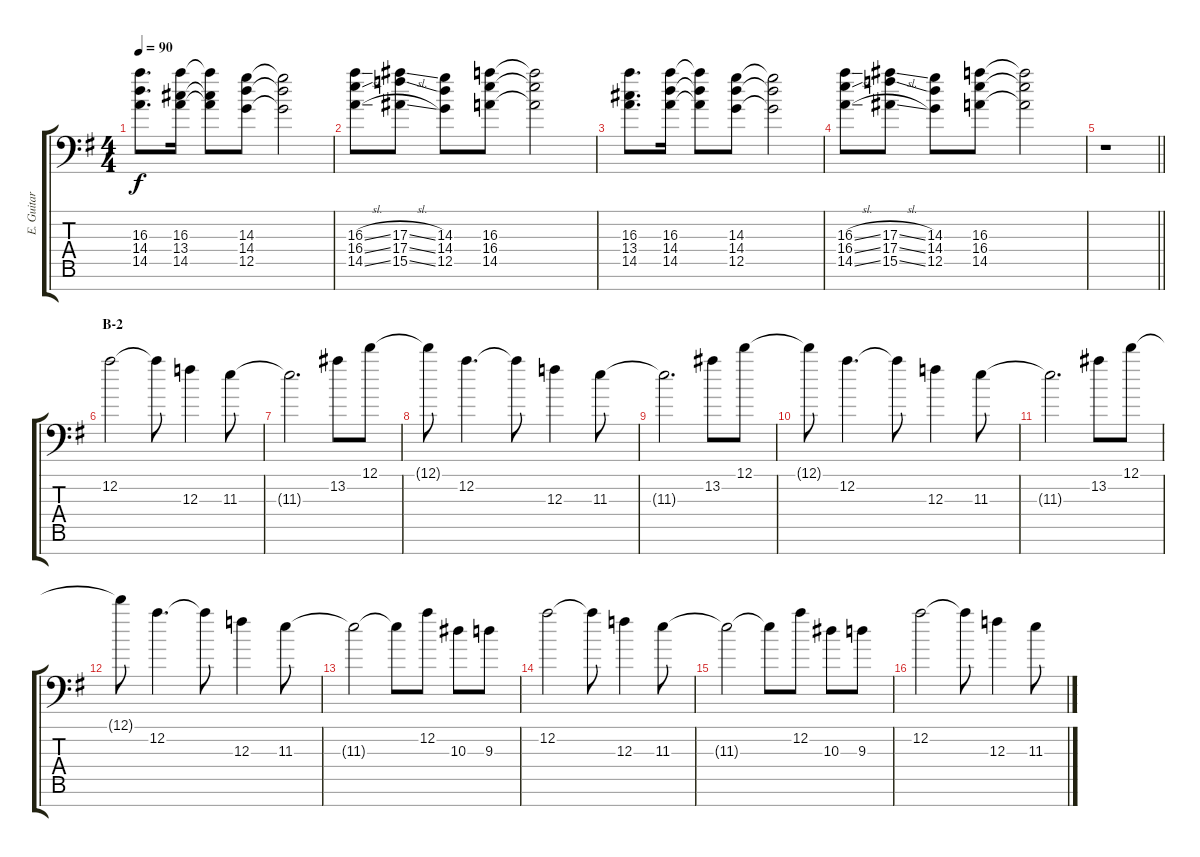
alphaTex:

\track ("E. Guitar III" "E. Guitar ") {instrument overdrivenguitar}
\staff {score tabs}
\tuning (D4 A3 F3 C3 G2 D2 A1) {hide}
\ts (4 4)
\tempo 90
\clef f4
\ks g
(16.3 14.4 14.5).8{d dy f} (16.3 13.4 14.5).16 (16.3{t} 13.4{t} 14.5{t}).8 (14.3 14.4 12.5).8 (14.3{t} 14.4{t} 12.5{t}).2 |
(16.3{sl} 16.4{sl} 14.5{sl}).8 (17.3{sl} 17.4{sl} 15.5{sl}).8 (14.3 14.4 12.5).8 (16.3 16.4 14.5).8 (16.3{t} 16.4{t} 14.5{t}).2 |
(16.3 13.4 14.5).8{d} (16.3 14.4 14.5).16 (16.3{t} 14.4{t} 14.5{t}).8 (14.3 14.4 12.5).8 (14.3{t} 14.4{t} 12.5{t}).2 |
(16.3{sl} 16.4{sl} 14.5{sl}).8 (17.3{sl} 17.4{sl} 15.5{sl}).8 (14.3 14.4 12.5).8 (16.3 16.4 14.5).8 (16.3{t} 16.4{t} 14.5{t}).2 |
\barLineRight lightlight
r.1 |
\section ("" "B-2")
12.2.2 12.2{t}.8 12.3.4 11.3.8 |
11.3{t}.2{d} 13.2.8 12.1.8 |
12.1{t}.8 12.2.4{d} 12.2{t}.8 12.3.4 11.3.8 |
11.3{t}.2{d} 13.2.8 12.1.8 |
12.1{t}.8 12.2.4{d} 12.2{t}.8 12.3.4 11.3.8 |
11.3{t}.2{d} 13.2.8 12.1.8 |
12.1{t}.8 12.2.4{d} 12.2{t}.8 12.3.4 11.3.8 |
11.3{t}.2 11.3{t}.8 12.2.8 10.3.8 9.3.8 |
12.2.2 12.2{t}.8 12.3.4 11.3.8 |
11.3{t}.2 11.3{t}.8 12.2.8 10.3.8 9.3.8 |
12.2.2 12.2{t}.8 12.3.4 11.3.8
